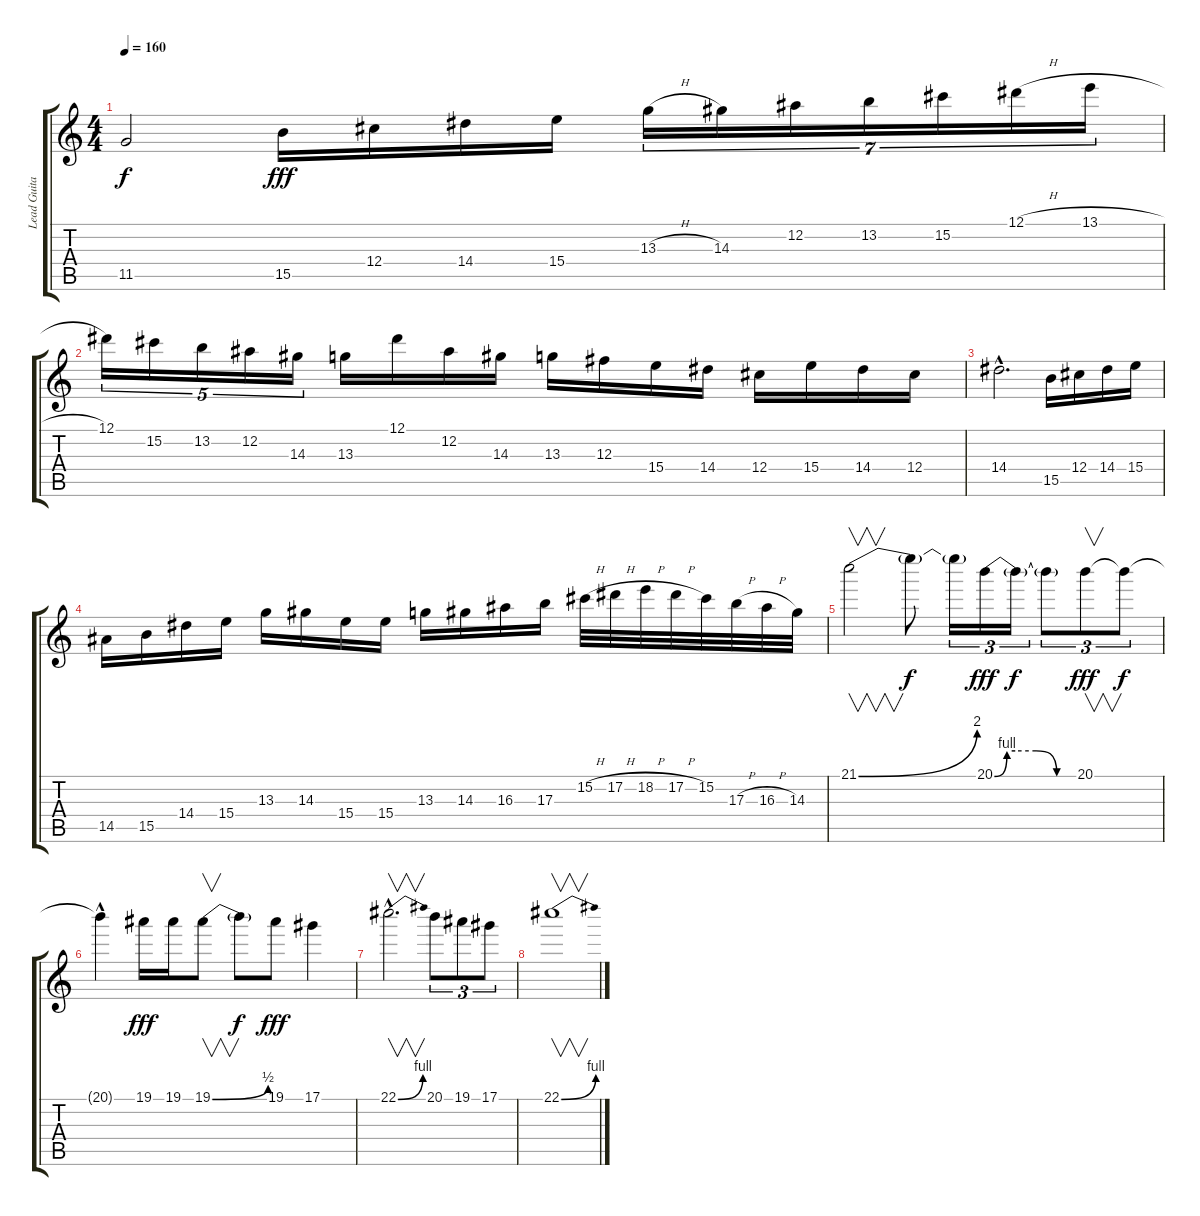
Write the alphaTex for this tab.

\track ("Lead Guitar" "Lead Guita") {instrument overdrivenguitar}
\staff {score tabs}
\tuning (Eb4 Bb3 Gb3 Db3 Ab2 Eb2) {hide}
\ts (4 4)
\tempo 160
\clef g2
\ks c
11.5{t}.2{dy f} 15.5.16{dy fff} 12.4.16 14.4.16 15.4.16 13.3{h}.16{tu (7 4)} 14.3.16{tu (7 4)} 12.2.16{tu (7 4)} 13.2.16{tu (7 4)} 15.2.16{tu (7 4)} 12.1{h}.16{tu (7 4)} 13.1{h}.16{tu (7 4)} |
12.1.16{tu (5 4)} 15.2.16{tu (5 4)} 13.2.16{tu (5 4)} 12.2.16{tu (5 4)} 14.3.16{tu (5 4)} 13.3.16 12.1.16 12.2.16 14.3.16 13.3.16 12.3.16 15.4.16 14.4.16 12.4.16 15.4.16 14.4.16 12.4.16 |
14.4{hac}.2{d} 15.5.16 12.4.16 14.4.16 15.4.16 |
14.5.16 15.5.16 14.4.16 15.4.16 13.3.16 14.3.16 15.4.16 15.4.16 13.3.16 14.3.16 16.3.16 17.3.16 15.2{h}.32 17.2{h}.32 18.2{h}.32 17.2{h}.32 15.2.32 17.3{h}.32 16.3{h}.32 14.3.32 |
21.1{be (bend 0 0 60 8)}.2{v} 21.1{t}.8{dy f} 21.1{t}.16{tu (3 2)} 20.1{be (custom 0 0 9 4 15 4 30 4 45 0 60 0)}.16{tu (3 2) dy fff} 20.1{t}.16{tu (3 2) dy f} 20.1{t}.8{tu (3 2)} 20.1.8{v tu (3 2) dy fff} 20.1{t}.8{tu (3 2) dy f} |
20.1{hac t}.4 19.1.16{dy fff} 19.1.16 19.1{be (bend 0 0 60 2)}.8{v} 19.1{t}.8{dy f} 19.1.8{dy fff} 17.1.4 |
22.1{be (bend 0 0 60 4) hac}.2{v d} 20.1.8{tu (3 2)} 19.1.8{tu (3 2)} 17.1.8{tu (3 2)} |
22.1{be (bend 0 0 60 4)}.1{v}
